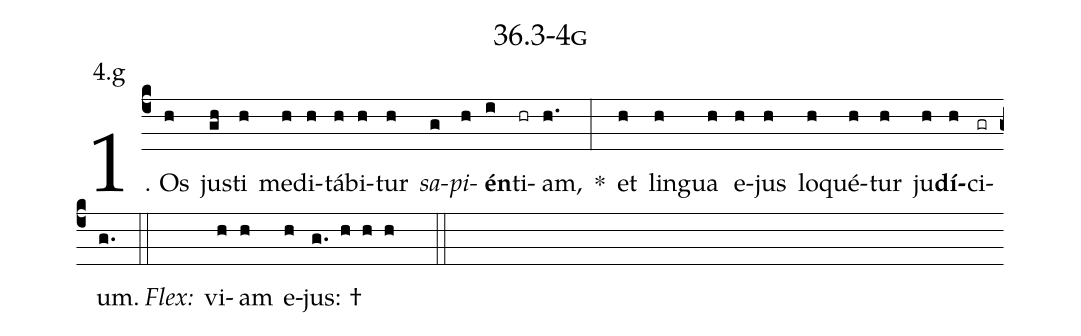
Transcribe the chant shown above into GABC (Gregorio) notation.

name: 36.3-4g;
annotation: 4.g;
%%
(c4)1. Os(h) jus(gh)ti(h) me(h)di(h)tá(h)bi(h)tur(h) <i>sa</i>(g)<i>pi</i>(h)<b>én</b>(i)ti(hr)am,(h.) *(:) et(h) lin(h)gua(h) e(h)jus(h) lo(h)qué(h)tur(h) ju(h)<b>dí</b>(h)ci(gr)um.(g.) (::)
<i>Flex:</i>()  vi(h)am(h) e(h)jus: †(g. h h h  ::)

%E(h) u(h) o(h) u(h) a(h) e.(g.) (::)
